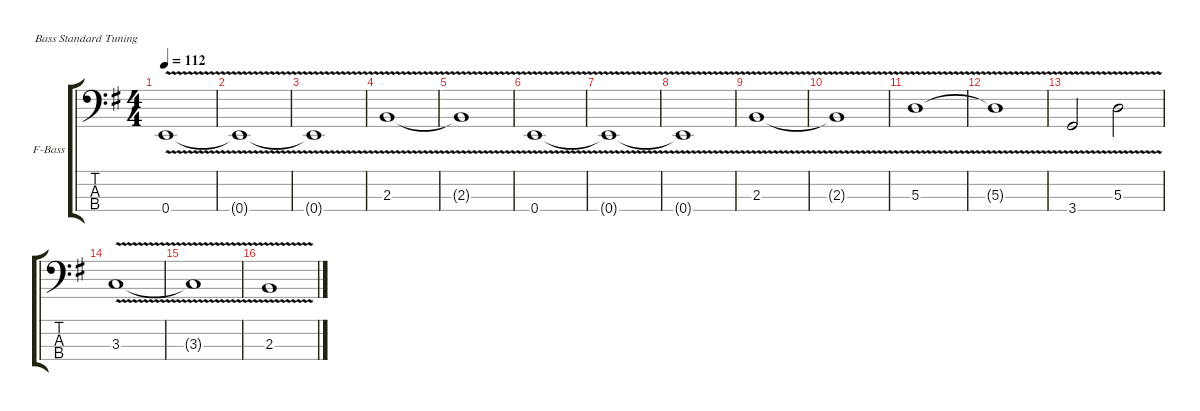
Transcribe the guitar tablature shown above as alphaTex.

\hideDynamics
\bracketExtendMode groupsimilarinstruments
\firstSystemTrackNameOrientation horizontal
\otherSystemsTrackNameOrientation horizontal
\track ("Bass" "F-Bass") {multiBarRest instrument fretlessbass}
\staff {score tabs}
\tuning (G2 D2 A1 E1)
\ts (4 4)
\tempo 112
\clef f4
\ks eminor
0.4{v}.1{dy f} |
0.4{v t}.1 |
0.4{v t}.1 |
2.3{v}.1 |
2.3{v t}.1 |
0.4{v}.1 |
0.4{v t}.1 |
0.4{v t}.1 |
2.3{v}.1 |
2.3{v t}.1 |
5.3{v}.1 |
5.3{v t}.1 |
3.4{v}.2 5.3{v}.2 |
3.3{v}.1 |
3.3{v t}.1 |
2.3{v}.1
